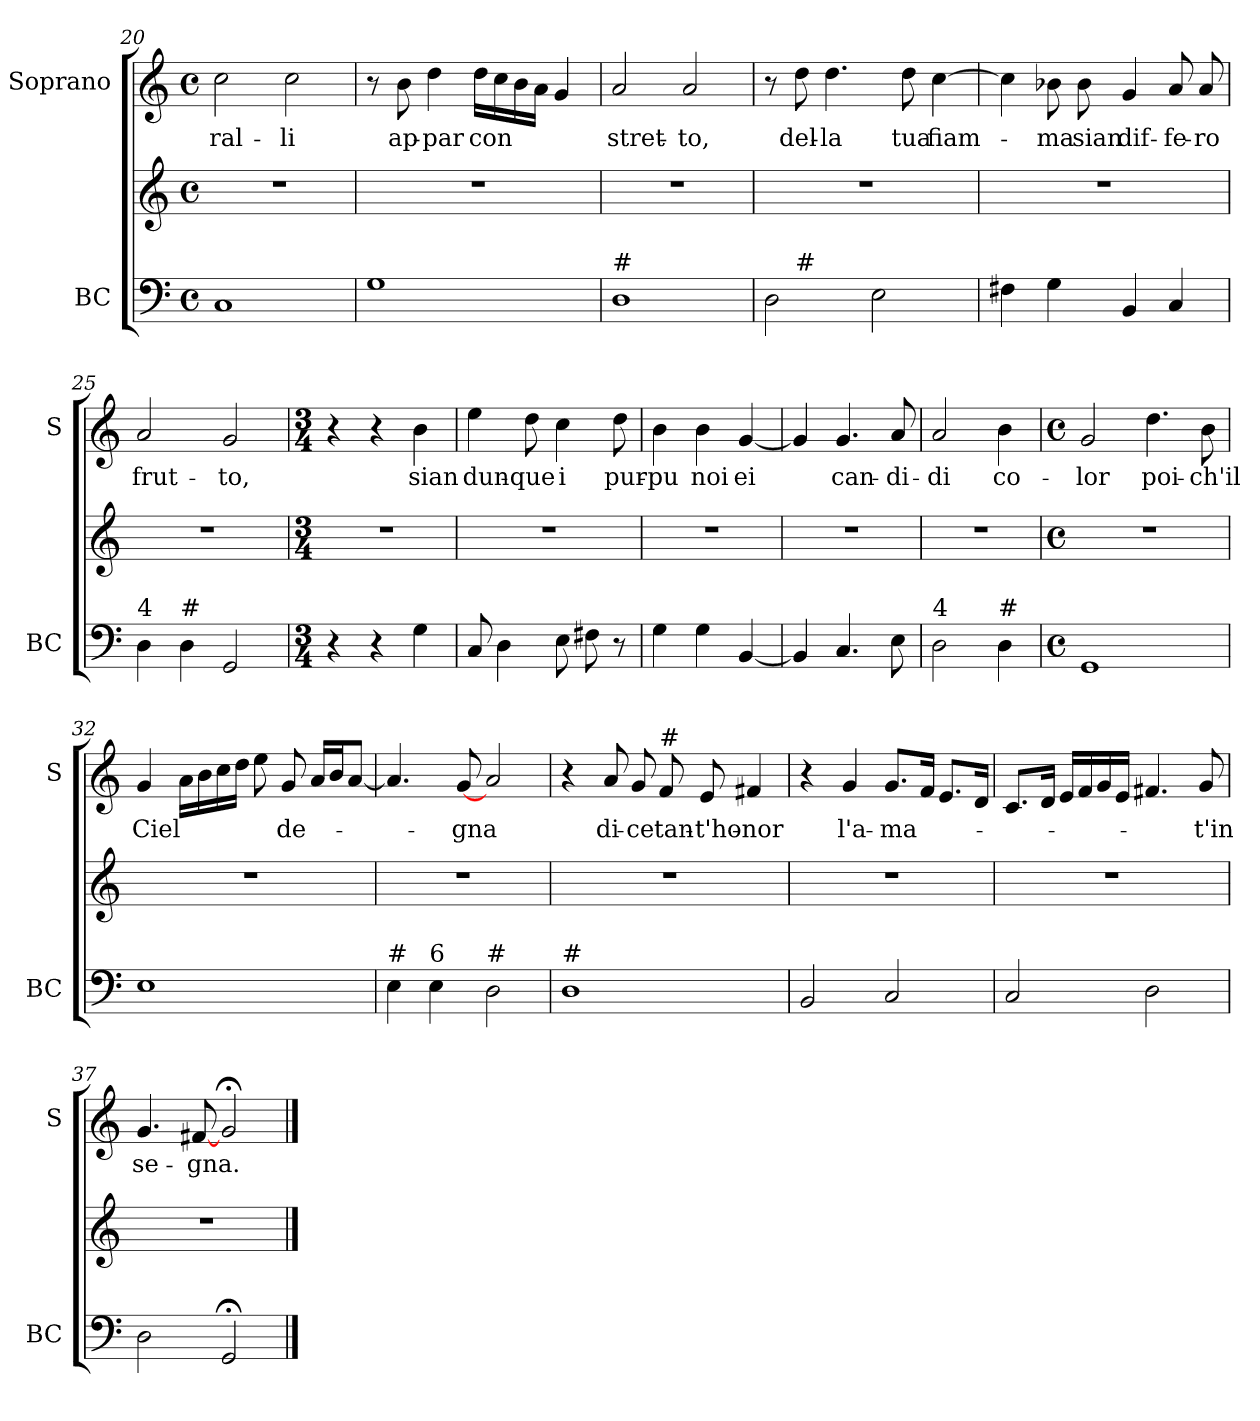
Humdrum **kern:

**kern	**kern	**kern	**text
*part2	*part2	*part1	*part1
*staff3	*staff2	*staff1	*staff1
*I"BC	*	*I"Soprano	*
*I'BC	*	*I'S	*
*clefF4	*clefG2	*clefG2	*
*k[]	*k[]	*k[]	*
*C:	*C:	*C:	*
*M4/4	*M4/4	*M4/4	*
*met(c)	*met(c)	*met(c)	*
=20	=20	=20	=20
!	!	!	!LO:LY:b
1C	1r	2cc\	-ral-
!	!	!	!LO:LY:b
.	.	2cc\	-li
!!LO:LB:g=z
=21	=21	=21	=21
1G	1r	8r	.
!	!	!	!LO:LY:b
.	.	8b\	ap-
!	!	!	!LO:LY:b
.	.	4dd\	-par
!	!	!	!LO:LY:b
.	.	16dd\LL	con
.	.	16cc\	.
.	.	16b\	.
.	.	16a\JJ	.
.	.	4g/	.
=22	=22	=22	=22
!LO:TX:a:t=#	!	!	!
!	!	!	!LO:LY:b
1D	1r	2a/	stret-
!	!	!	!LO:LY:b
.	.	2a/	-to,
=23	=23	=23	=23
*^	*	*	*
2D\	8ryy	1r	8r	.
!	!LO:TX:a:t=#	!	!	!
!	!	!	!	!LO:LY:b
.	2..ryy	.	8dd\	del-
!	!	!	!	!LO:LY:b
.	.	.	4.dd\	-la
2E\	.	.	.	.
!	!	!	!	!LO:LY:b
.	.	.	8dd\	tua
!	!	!	!	!LO:LY:b
.	.	.	[4cc\	fiam-
*v	*v	*	*	*
=24	=24	=24	=24
4F#X\	1r	4cc\]	.
!	!	!	!LO:LY:b
4G\	.	8b-X\	-ma
!	!	!	!LO:LY:b
.	.	8b-\	sian
!	!	!	!LO:LY:b
4BB/	.	4g/	dif-
!	!	!	!LO:LY:b
4C/	.	8a/	-fe-
!	!	!	!LO:LY:b
.	.	8a/	-ro
=25	=25	=25	=25
!LO:TX:a:t=4	!	!	!
!	!	!	!LO:LY:b
4D\	1r	2a/	frut-
!LO:TX:a:t=#	!	!	!
4D\	.	.	.
!	!	!	!LO:LY:b
2GG/	.	2g/	-to,
!!LO:LB:g=z
=26	=26	=26	=26
*M3/4	*M3/4	*M3/4	*
4r	2.r	4r	.
4r	.	4r	.
!	!	!	!LO:LY:b
4G\	.	4b\	sian
=27	=27	=27	=27
!	!	!	!LO:LY:b
8C/	2.r	4ee\	dun-
4D\	.	.	.
!	!	!	!LO:LY:b
.	.	8dd\	-que
!	!	!	!LO:LY:b
8E\	.	4cc\	i
8F#X\	.	.	.
!	!	!	!LO:LY:b
8r	.	8dd\	pur-
=28	=28	=28	=28
!	!	!	!LO:LY:b
4G\	2.r	4b\	-pu
!	!	!	!LO:LY:b
4G\	.	4b\	noi
!	!	!	!LO:LY:b
[4BB/	.	[4g/	ei
=29	=29	=29	=29
4BB/]	2.r	4g/]	.
!	!	!	!LO:LY:b
4.C/	.	4.g/	can-
!	!	!	!LO:LY:b
8E\	.	8a/	-di-
=30	=30	=30	=30
!LO:TX:a:t=4	!	!	!
!	!	!	!LO:LY:b
2D\	2.r	2a/	-di
!LO:TX:a:t=#	!	!	!
!	!	!	!LO:LY:b
4D\	.	4b\	co-
=31	=31	=31	=31
*M4/4	*M4/4	*M4/4	*
*met(c)	*met(c)	*met(c)	*
!	!	!	!LO:LY:b
1GG	1r	2g/	-lor
!	!	!	!LO:LY:b
.	.	4.dd\	poi-
!	!	!	!LO:LY:b
.	.	8b\	-ch'il
=32	=32	=32	=32
!	!	!	!LO:LY:b
1E	1r	4g/	Ciel
.	.	16a\LL	.
.	.	16b\	.
.	.	16cc\	.
.	.	16dd\JJ	.
.	.	8ee\	.
!	!	!	!LO:LY:b
.	.	8g/	de-
.	.	16a/LL	.
.	.	16b/J	.
.	.	[8a/J	.
!!LO:LB:g=z
=33	=33	=33	=33
!LO:TX:a:t=#	!	!	!
4E\	1r	4.a/]	.
!LO:TX:a:t=6	!	!	!
4E\	.	.	.
!	!	!	!LO:LY:b
.	.	[8g/	-gna
!LO:TX:a:t=#	!	!	!
2D\	.	2a/	.
=34	=34	=34	=34
!LO:TX:a:t=#	!	!	!
1D	1r	4r	.
!	!	!	!LO:LY:b
.	.	8a/	di-
!	!	!	!LO:LY:b
.	.	8g/	-ce
!	!	!LO:TX:a:t=#	!
!	!	!	!LO:LY:b
.	.	8f/	tan-
!	!	!	!LO:LY:b
.	.	8e/	-t'ho-
!	!	!	!LO:LY:b
.	.	4f#X/	-nor
=35	=35	=35	=35
2BB/	1r	4r	.
!	!	!	!LO:LY:b
.	.	4g/	l'a-
!	!	!	!LO:LY:b
2C/	.	8.g/L	-ma-
.	.	16f/Jk	.
.	.	8.e/L	.
.	.	16d/Jk	.
=36	=36	=36	=36
2C/	1r	8.c/L	.
.	.	16d/Jk	.
.	.	16e/LL	.
.	.	16f/	.
.	.	16g/	.
.	.	16e/JJ	.
2D\	.	4.f#X/	.
!	!	!	!LO:LY:b
.	.	8g/	-t'in
=37	=37	=37	=37
!	!	!	!LO:LY:b
2D\	1r	4.g/	se-
!	!	!	!LO:LY:b
.	.	[8f#X/	-gna.
2GG;/	.	2g;</	.
==	==	==	==
*-	*-	*-	*-
